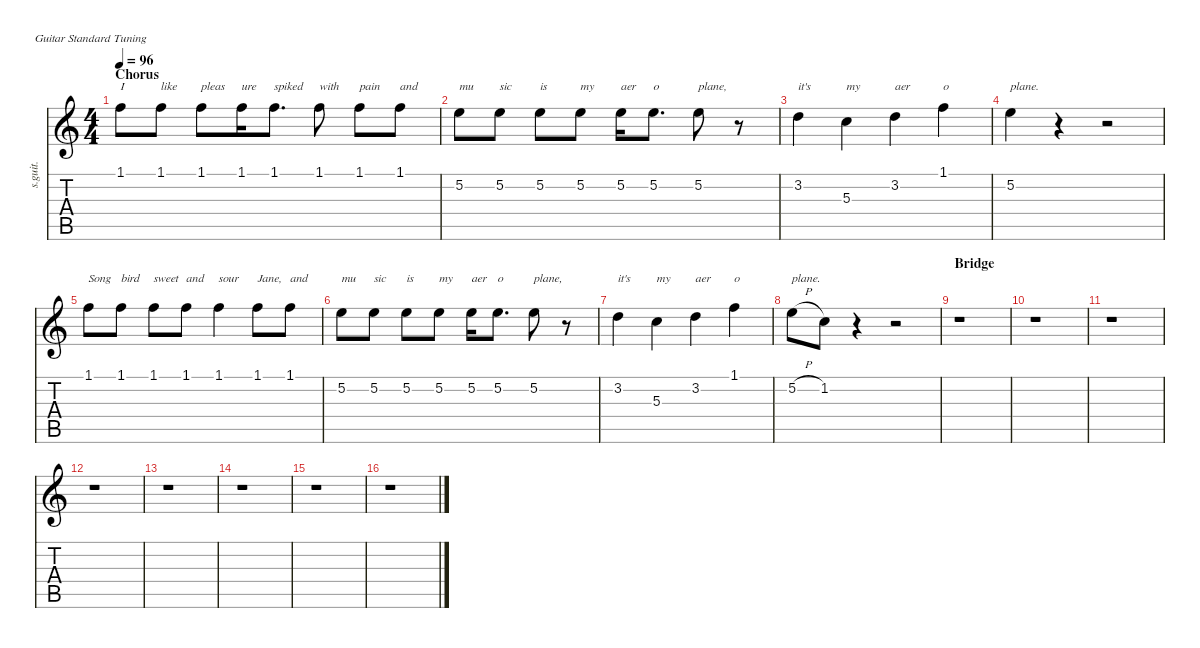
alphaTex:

\defaultSystemsLayout 4
\hideDynamics
\bracketExtendMode nobrackets
\track ("Dave/Flea? (Backing Vocals)" "s.guit.") {instrument flute}
\staff {score tabs}
\tuning (E4 B3 G3 D3 A2 E2)
\displaytranspose 12
\ts (4 4)
\section ("" "Chorus")
\tempo 96
\clef g2
\ks c
1.1.8{txt "I" dy f} 1.1.8{txt "like"} 1.1.8{txt "pleas"} 1.1.16{txt "ure"} 1.1.8{d txt "spiked"} 1.1.8{txt "with"} 1.1.8{txt "pain"} 1.1.8{txt "and"} |
5.2.8{txt "mu"} 5.2.8{txt "sic"} 5.2.8{txt "is"} 5.2.8{txt "my"} 5.2.16{txt "aer"} 5.2.8{d txt "o"} 5.2.8{txt "plane,"} r.8 |
3.2.4{txt "it's"} 5.3.4{txt "my"} 3.2.4{txt "aer"} 1.1.4{txt "o"} |
5.2.4{txt "plane."} r.4 r.2 |
1.1.8{txt "Song"} 1.1.8{txt "bird"} 1.1.8{txt "sweet"} 1.1.8{txt "and"} 1.1.4{txt "sour"} 1.1.8{txt "Jane,"} 1.1.8{txt "and"} |
5.2.8{txt "mu"} 5.2.8{txt "sic"} 5.2.8{txt "is"} 5.2.8{txt "my"} 5.2.16{txt "aer"} 5.2.8{d txt "o"} 5.2.8{txt "plane,"} r.8 |
3.2.4{txt "it's"} 5.3.4{txt "my"} 3.2.4{txt "aer"} 1.1.4{txt "o"} |
5.2{h}.8{txt "plane."} 1.2.8 r.4 r.2 |
\section ("" "Bridge")
r.1 |
r.1 |
r.1 |
r.1 |
r.1 |
r.1 |
r.1 |
r.1
